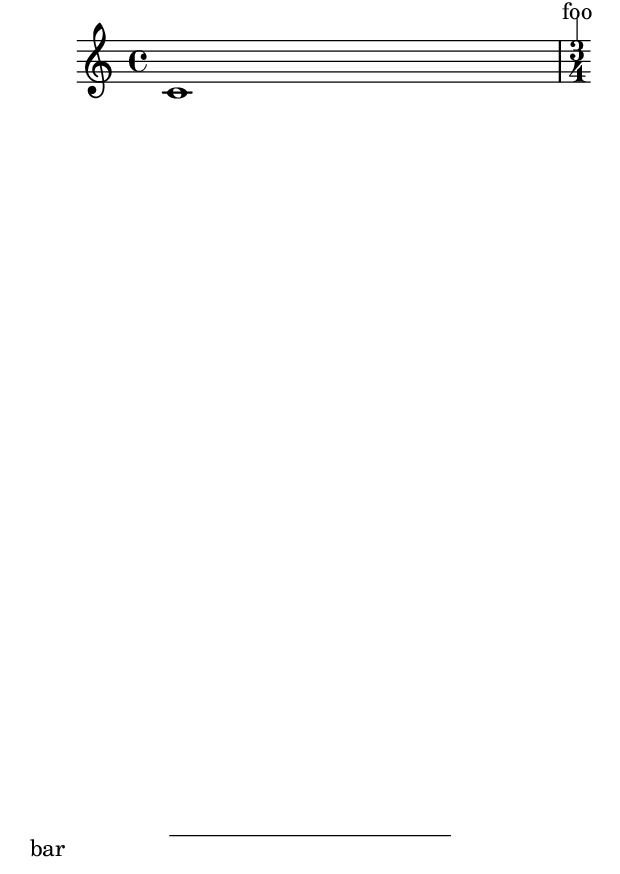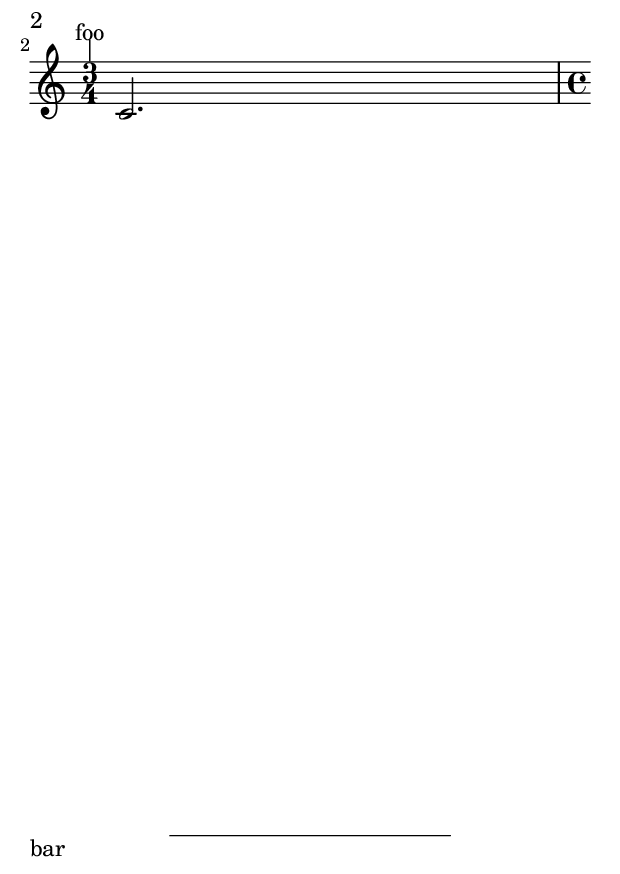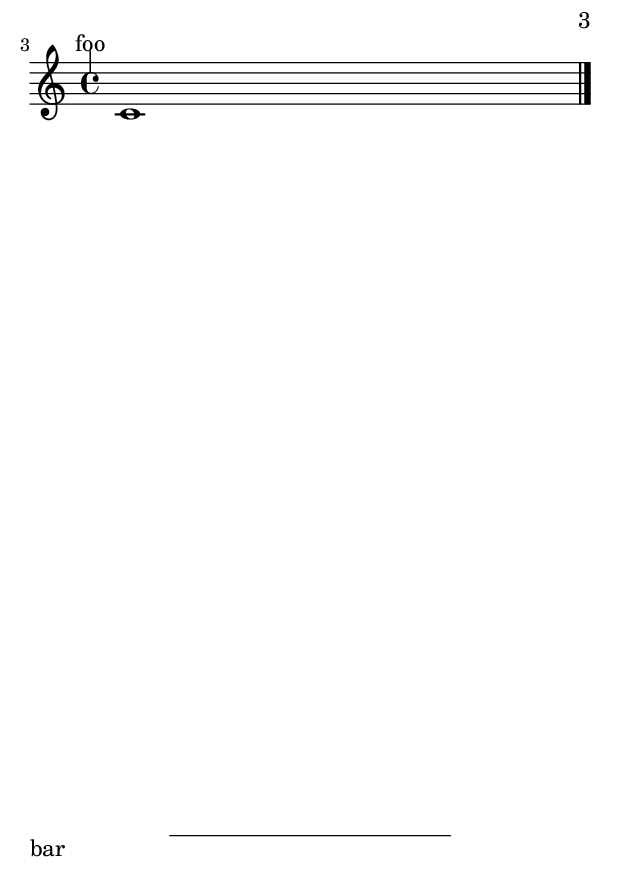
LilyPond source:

%% Generated by lilypond-book
%% Options: [exampleindent=10.16\mm,indent=0\mm,line-width=160\mm]
\include "lilypond-book-preamble.ly"


% ****************************************************************
% Start cut-&-pastable-section
% ****************************************************************

#(ly:set-option 'eps-box-padding 3.000000)



\paper {
  indent = 0\mm
  line-width = 160\mm
  % offset the left padding, also add 1mm as lilypond creates cropped
  % images with a little space on the right
  line-width = #(- line-width (* mm  3.000000) (* mm 1))
}

\layout {
  
}




% ****************************************************************
% ly snippet:
% ****************************************************************
\sourcefilename "/lilypond-2.24.4/input/regression/footnote-break-visibility.ly"
\sourcefileline 0
\version "2.23.4"
\header {
  texidoc = "With grobs that have break visibility, footnotes will
automatically take the break visibility of the grob being footnoted.
This behavior can be overridden.
"
}

#(set-default-paper-size "a6")

\book {

\new Staff
{
  \relative {
    c'1
    \footnote "foo" #'(0 . 2) "bar" Staff.TimeSignature
    \time 3/4
    \break \pageBreak
    c2.
    \once \override Score.Footnote.break-visibility = ##(#f #f #t)
    \footnote "foo" #'(0 . 2) "bar" Staff.TimeSignature
    \time 4/4
    \break \pageBreak
    c1 \bar "|."
}}}



% ****************************************************************
% end ly snippet
% ****************************************************************
